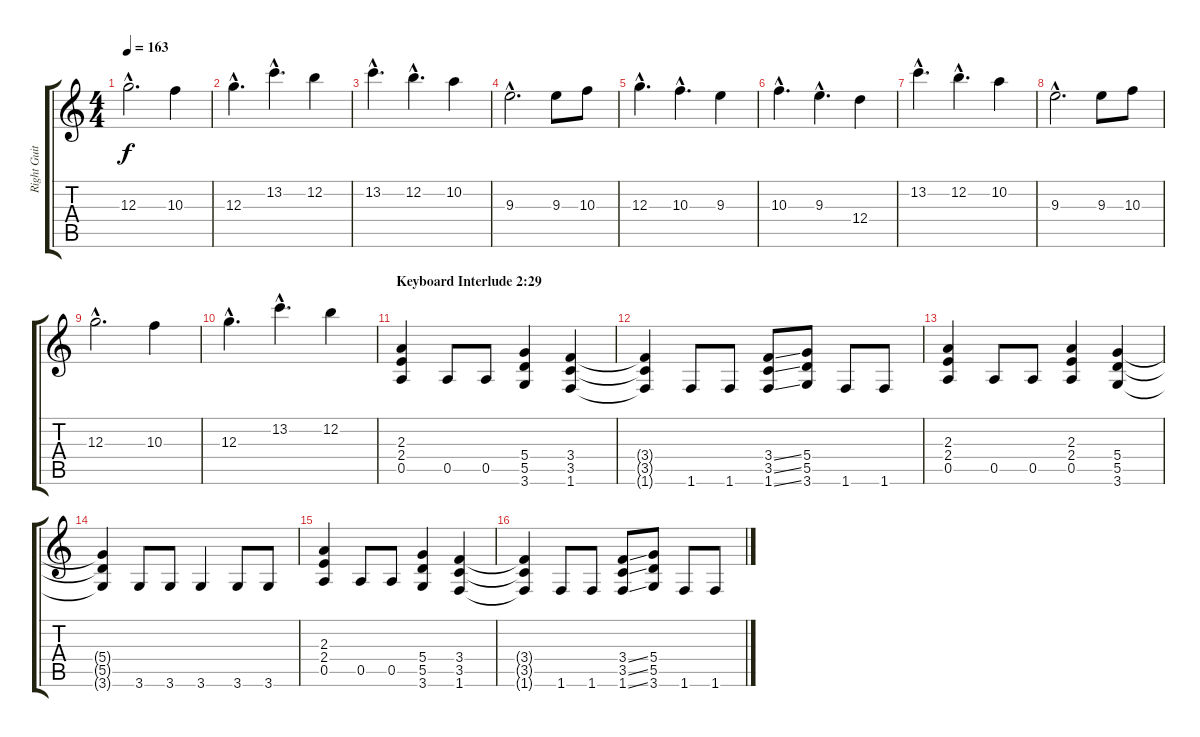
\track ("Right Guitar" "Right Guit") {instrument distortionguitar}
\staff {score tabs}
\tuning (E4 B3 G3 D3 A2 E2) {hide}
\ts (4 4)
\tempo 163
\clef g2
\ks c
12.3{hac}.2{d dy f} 10.3.4 |
12.3{hac}.4{d} 13.2{hac}.4{d} 12.2.4 |
13.2{hac}.4{d} 12.2{hac}.4{d} 10.2.4 |
9.3{hac}.2{d} 9.3.8 10.3.8 |
12.3{hac}.4{d} 10.3{hac}.4{d} 9.3.4 |
10.3{hac}.4{d} 9.3{hac}.4{d} 12.4.4 |
13.2{hac}.4{d} 12.2{hac}.4{d} 10.2.4 |
9.3{hac}.2{d} 9.3.8 10.3.8 |
12.3{hac}.2{d} 10.3.4 |
12.3{hac}.4{d} 13.2{hac}.4{d} 12.2.4 |
\section ("" "Keyboard Interlude 2:29")
(2.3 2.4 0.5).4 0.5.8 0.5.8 (5.4 5.5 3.6).4 (3.4 3.5 1.6).4 |
(3.4{t} 3.5{t} 1.6{t}).4 1.6.8 1.6.8 (3.4{ss} 3.5{ss} 1.6{ss}).8 (5.4 5.5 3.6).8 1.6.8 1.6.8 |
(2.3 2.4 0.5).4 0.5.8 0.5.8 (2.3 2.4 0.5).4 (5.4 5.5 3.6).4 |
(5.4{t} 5.5{t} 3.6{t}).4 3.6.8 3.6.8 3.6.4 3.6.8 3.6.8 |
(2.3 2.4 0.5).4 0.5.8 0.5.8 (5.4 5.5 3.6).4 (3.4 3.5 1.6).4 |
(3.4{t} 3.5{t} 1.6{t}).4 1.6.8 1.6.8 (3.4{ss} 3.5{ss} 1.6{ss}).8 (5.4 5.5 3.6).8 1.6.8 1.6.8
